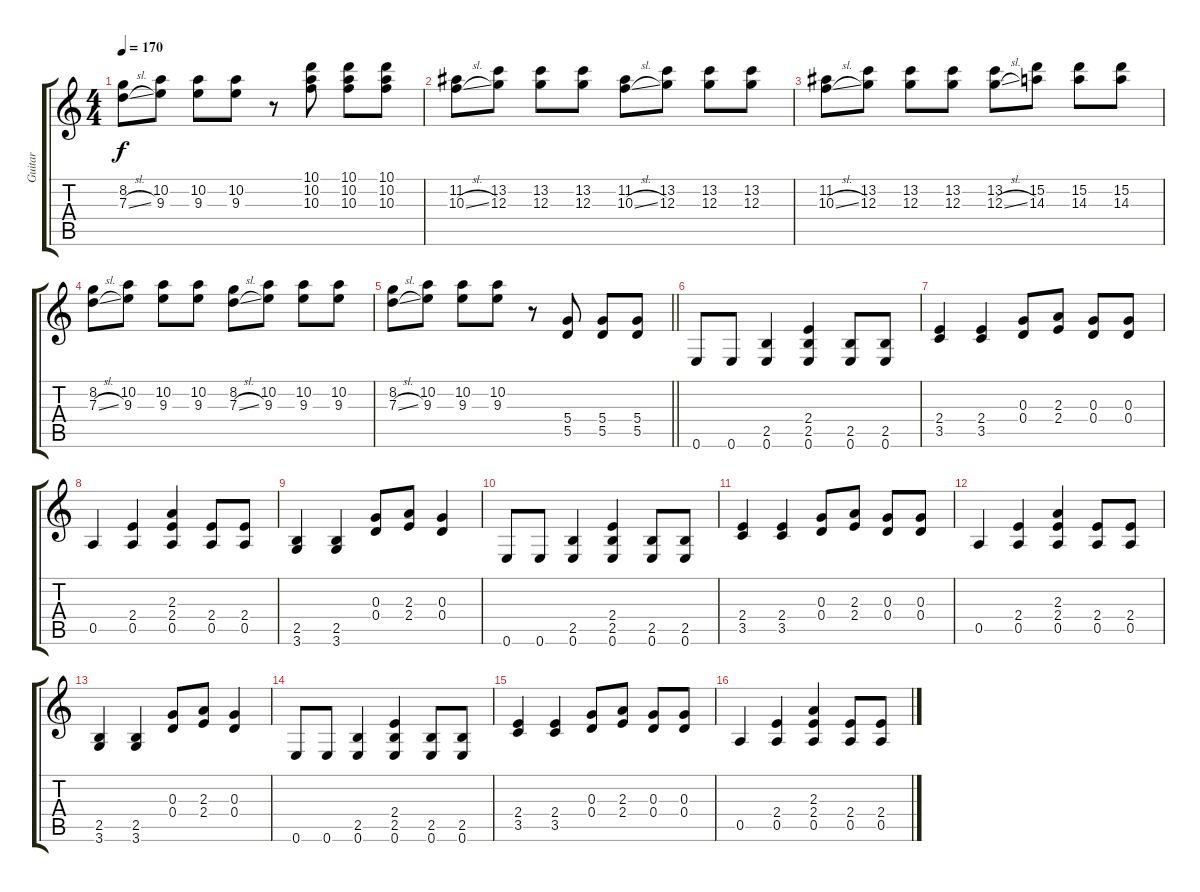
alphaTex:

\track ("Guitar" "Guitar") {instrument overdrivenguitar}
\staff {score tabs}
\tuning (E4 B3 G3 D3 A2 E2) {hide}
\ts (4 4)
\tempo 170
\clef g2
\ks c
(8.2 7.3{sl}).8{dy f} (10.2 9.3).8 (10.2 9.3).8 (10.2 9.3).8 r.8 (10.1 10.2 10.3).8 (10.1 10.2 10.3).8 (10.1 10.2 10.3).8 |
(11.2 10.3{sl}).8 (13.2 12.3).8 (13.2 12.3).8 (13.2 12.3).8 (11.2 10.3{sl}).8 (13.2 12.3).8 (13.2 12.3).8 (13.2 12.3).8 |
(11.2 10.3{sl}).8 (13.2 12.3).8 (13.2 12.3).8 (13.2 12.3).8 (13.2 12.3{sl}).8 (15.2 14.3).8 (15.2 14.3).8 (15.2 14.3).8 |
(8.2 7.3{sl}).8 (10.2 9.3).8 (10.2 9.3).8 (10.2 9.3).8 (8.2 7.3{sl}).8 (10.2 9.3).8 (10.2 9.3).8 (10.2 9.3).8 |
\barLineRight lightlight
(8.2 7.3{sl}).8 (10.2 9.3).8 (10.2 9.3).8 (10.2 9.3).8 r.8 (5.4 5.5).8 (5.4 5.5).8 (5.4 5.5).8 |
0.6.8 0.6.8 (2.5 0.6).4 (2.4 2.5 0.6).4 (2.5 0.6).8 (2.5 0.6).8 |
(2.4 3.5).4 (2.4 3.5).4 (0.3 0.4).8 (2.3 2.4).8 (0.3 0.4).8 (0.3 0.4).8 |
0.5.4 (2.4 0.5).4 (2.3 2.4 0.5).4 (2.4 0.5).8 (2.4 0.5).8 |
(2.5 3.6).4 (2.5 3.6).4 (0.3 0.4).8 (2.3 2.4).8 (0.3 0.4).4 |
0.6.8 0.6.8 (2.5 0.6).4 (2.4 2.5 0.6).4 (2.5 0.6).8 (2.5 0.6).8 |
(2.4 3.5).4 (2.4 3.5).4 (0.3 0.4).8 (2.3 2.4).8 (0.3 0.4).8 (0.3 0.4).8 |
0.5.4 (2.4 0.5).4 (2.3 2.4 0.5).4 (2.4 0.5).8 (2.4 0.5).8 |
(2.5 3.6).4 (2.5 3.6).4 (0.3 0.4).8 (2.3 2.4).8 (0.3 0.4).4 |
0.6.8 0.6.8 (2.5 0.6).4 (2.4 2.5 0.6).4 (2.5 0.6).8 (2.5 0.6).8 |
(2.4 3.5).4 (2.4 3.5).4 (0.3 0.4).8 (2.3 2.4).8 (0.3 0.4).8 (0.3 0.4).8 |
0.5.4 (2.4 0.5).4 (2.3 2.4 0.5).4 (2.4 0.5).8 (2.4 0.5).8
